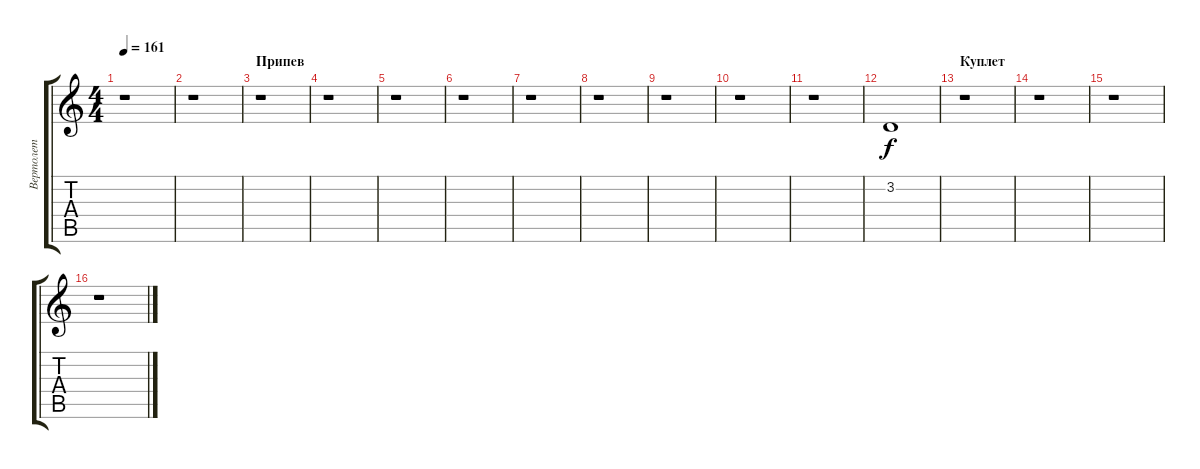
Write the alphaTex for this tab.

\track ("Вертолет" "Вертолет") {instrument helicopter}
\staff {score tabs}
\tuning (E4 B3 G3 D3 A2 E2) {hide}
\ts (4 4)
\tempo 161
\clef g2
\ks c
r.1{dy f} |
r.1 |
\section ("" "Припев")
r.1 |
r.1 |
r.1 |
r.1 |
r.1 |
r.1 |
r.1 |
r.1 |
r.1 |
3.2.1 |
\section ("" "Куплет")
r.1 |
r.1 |
r.1 |
r.1
